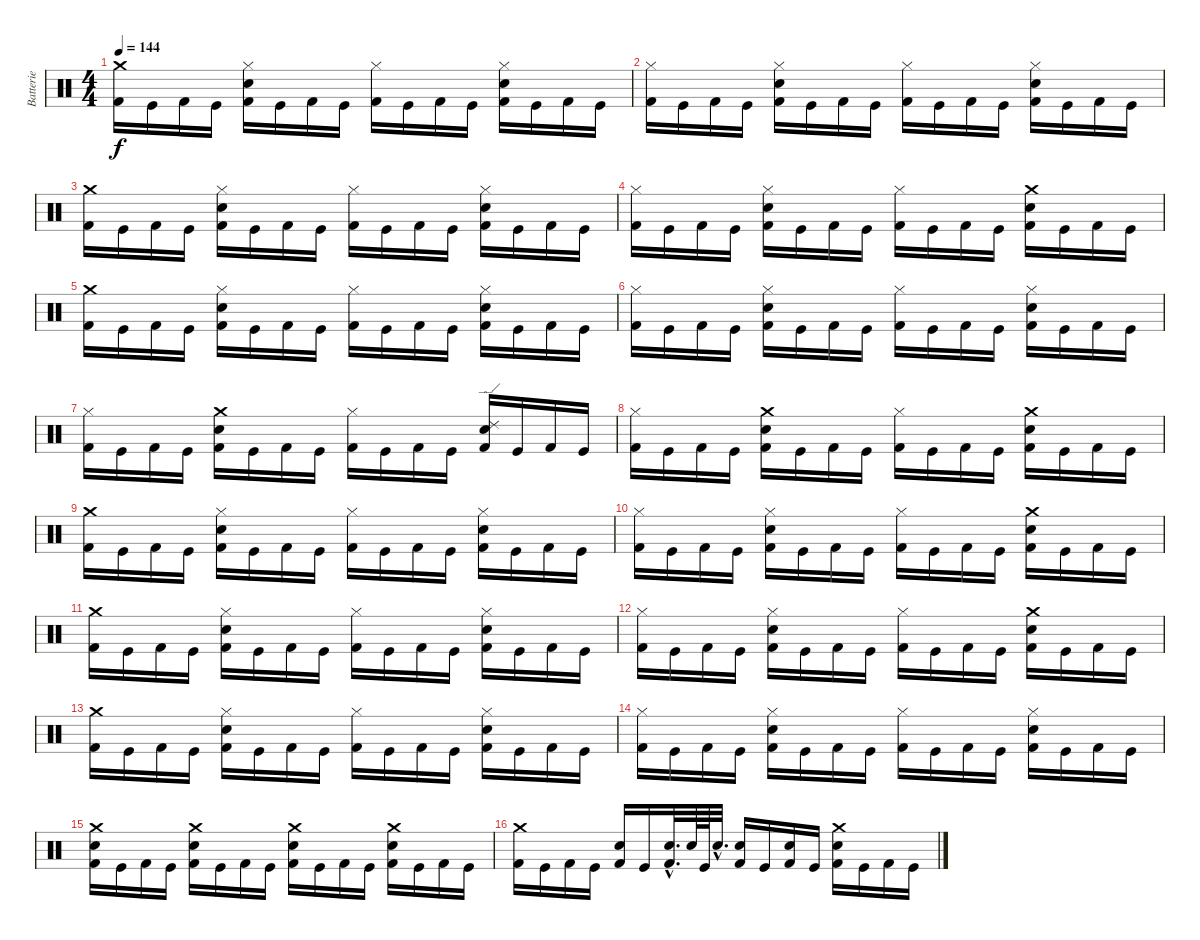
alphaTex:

\track ("Batterie" "Batterie") {instrument percussion}
\staff {score}
\articulation defaults
\ts (4 4)
\tempo 144
\clef neutral
\ks c
("Crash medium (hit)" "Kick (hit) 2").16{dy f} "Kick (hit)".16 "Kick (hit) 2".16 "Kick (hit)".16 ("Snare (hit) 2" "Hi-Hat (closed)" "Kick (hit) 2").16 "Kick (hit)".16 "Kick (hit) 2".16 "Kick (hit)".16 ("Hi-Hat (closed)" "Kick (hit) 2").16 "Kick (hit)".16 "Kick (hit) 2".16 "Kick (hit)".16 ("Snare (hit) 2" "Hi-Hat (closed)" "Kick (hit) 2").16 "Kick (hit)".16 "Kick (hit) 2".16 "Kick (hit)".16 |
("Hi-Hat (closed)" "Kick (hit) 2").16 "Kick (hit)".16 "Kick (hit) 2".16 "Kick (hit)".16 ("Snare (hit) 2" "Hi-Hat (closed)" "Kick (hit) 2").16 "Kick (hit)".16 "Kick (hit) 2".16 "Kick (hit)".16 ("Hi-Hat (closed)" "Kick (hit) 2").16 "Kick (hit)".16 "Kick (hit) 2".16 "Kick (hit)".16 ("Snare (hit) 2" "Hi-Hat (closed)" "Kick (hit) 2").16 "Kick (hit)".16 "Kick (hit) 2".16 "Kick (hit)".16 |
("Crash medium (hit)" "Kick (hit) 2").16 "Kick (hit)".16 "Kick (hit) 2".16 "Kick (hit)".16 ("Snare (hit) 2" "Hi-Hat (closed)" "Kick (hit) 2").16 "Kick (hit)".16 "Kick (hit) 2".16 "Kick (hit)".16 ("Hi-Hat (closed)" "Kick (hit) 2").16 "Kick (hit)".16 "Kick (hit) 2".16 "Kick (hit)".16 ("Snare (hit) 2" "Hi-Hat (closed)" "Kick (hit) 2").16 "Kick (hit)".16 "Kick (hit) 2".16 "Kick (hit)".16 |
("Hi-Hat (closed)" "Kick (hit) 2").16 "Kick (hit)".16 "Kick (hit) 2".16 "Kick (hit)".16 ("Snare (hit) 2" "Hi-Hat (closed)" "Kick (hit) 2").16 "Kick (hit)".16 "Kick (hit) 2".16 "Kick (hit)".16 ("Hi-Hat (closed)" "Kick (hit) 2").16 "Kick (hit)".16 "Kick (hit) 2".16 "Kick (hit)".16 ("Crash medium (hit)" "Snare (hit) 2" "Kick (hit) 2").16 "Kick (hit)".16 "Kick (hit) 2".16 "Kick (hit)".16 |
("Crash medium (hit)" "Kick (hit) 2").16 "Kick (hit)".16 "Kick (hit) 2".16 "Kick (hit)".16 ("Snare (hit) 2" "Hi-Hat (closed)" "Kick (hit) 2").16 "Kick (hit)".16 "Kick (hit) 2".16 "Kick (hit)".16 ("Hi-Hat (closed)" "Kick (hit) 2").16 "Kick (hit)".16 "Kick (hit) 2".16 "Kick (hit)".16 ("Snare (hit) 2" "Hi-Hat (closed)" "Kick (hit) 2").16 "Kick (hit)".16 "Kick (hit) 2".16 "Kick (hit)".16 |
("Hi-Hat (closed)" "Kick (hit) 2").16 "Kick (hit)".16 "Kick (hit) 2".16 "Kick (hit)".16 ("Snare (hit) 2" "Hi-Hat (closed)" "Kick (hit) 2").16 "Kick (hit)".16 "Kick (hit) 2".16 "Kick (hit)".16 ("Hi-Hat (closed)" "Kick (hit) 2").16 "Kick (hit)".16 "Kick (hit) 2".16 "Kick (hit)".16 ("Snare (hit) 2" "Hi-Hat (closed)" "Kick (hit) 2").16 "Kick (hit)".16 "Kick (hit) 2".16 "Kick (hit)".16 |
("Hi-Hat (closed)" "Kick (hit) 2").16 "Kick (hit)".16 "Kick (hit) 2".16 "Kick (hit)".16 ("Crash medium (hit)" "Snare (hit) 2" "Kick (hit) 2").16 "Kick (hit)".16 "Kick (hit) 2".16 "Kick (hit)".16 ("Hi-Hat (closed)" "Kick (hit) 2").16 "Kick (hit)".16 "Kick (hit) 2".16 "Kick (hit)".16 ("Ride (edge) 2" "Snare (hit) 2" "Kick (hit) 2").16 "Kick (hit)".16 "Kick (hit) 2".16 "Kick (hit)".16 |
("Hi-Hat (closed)" "Kick (hit) 2").16 "Kick (hit)".16 "Kick (hit) 2".16 "Kick (hit)".16 ("Crash medium (hit)" "Snare (hit) 2" "Kick (hit) 2").16 "Kick (hit)".16 "Kick (hit) 2".16 "Kick (hit)".16 ("Hi-Hat (closed)" "Kick (hit) 2").16 "Kick (hit)".16 "Kick (hit) 2".16 "Kick (hit)".16 ("Crash medium (hit)" "Snare (hit) 2" "Kick (hit) 2").16 "Kick (hit)".16 "Kick (hit) 2".16 "Kick (hit)".16 |
("Crash medium (hit)" "Kick (hit) 2").16 "Kick (hit)".16 "Kick (hit) 2".16 "Kick (hit)".16 ("Snare (hit) 2" "Hi-Hat (closed)" "Kick (hit) 2").16 "Kick (hit)".16 "Kick (hit) 2".16 "Kick (hit)".16 ("Hi-Hat (closed)" "Kick (hit) 2").16 "Kick (hit)".16 "Kick (hit) 2".16 "Kick (hit)".16 ("Snare (hit) 2" "Hi-Hat (closed)" "Kick (hit) 2").16 "Kick (hit)".16 "Kick (hit) 2".16 "Kick (hit)".16 |
("Hi-Hat (closed)" "Kick (hit) 2").16 "Kick (hit)".16 "Kick (hit) 2".16 "Kick (hit)".16 ("Snare (hit) 2" "Hi-Hat (closed)" "Kick (hit) 2").16 "Kick (hit)".16 "Kick (hit) 2".16 "Kick (hit)".16 ("Hi-Hat (closed)" "Kick (hit) 2").16 "Kick (hit)".16 "Kick (hit) 2".16 "Kick (hit)".16 ("Crash medium (hit)" "Snare (hit) 2" "Kick (hit) 2").16 "Kick (hit)".16 "Kick (hit) 2".16 "Kick (hit)".16 |
("Crash medium (hit)" "Kick (hit) 2").16 "Kick (hit)".16 "Kick (hit) 2".16 "Kick (hit)".16 ("Snare (hit) 2" "Hi-Hat (closed)" "Kick (hit) 2").16 "Kick (hit)".16 "Kick (hit) 2".16 "Kick (hit)".16 ("Hi-Hat (closed)" "Kick (hit) 2").16 "Kick (hit)".16 "Kick (hit) 2".16 "Kick (hit)".16 ("Snare (hit) 2" "Hi-Hat (closed)" "Kick (hit) 2").16 "Kick (hit)".16 "Kick (hit) 2".16 "Kick (hit)".16 |
("Hi-Hat (closed)" "Kick (hit) 2").16 "Kick (hit)".16 "Kick (hit) 2".16 "Kick (hit)".16 ("Snare (hit) 2" "Hi-Hat (closed)" "Kick (hit) 2").16 "Kick (hit)".16 "Kick (hit) 2".16 "Kick (hit)".16 ("Hi-Hat (closed)" "Kick (hit) 2").16 "Kick (hit)".16 "Kick (hit) 2".16 "Kick (hit)".16 ("Crash medium (hit)" "Snare (hit) 2" "Kick (hit) 2").16 "Kick (hit)".16 "Kick (hit) 2".16 "Kick (hit)".16 |
("Crash medium (hit)" "Kick (hit) 2").16 "Kick (hit)".16 "Kick (hit) 2".16 "Kick (hit)".16 ("Snare (hit) 2" "Hi-Hat (closed)" "Kick (hit) 2").16 "Kick (hit)".16 "Kick (hit) 2".16 "Kick (hit)".16 ("Hi-Hat (closed)" "Kick (hit) 2").16 "Kick (hit)".16 "Kick (hit) 2".16 "Kick (hit)".16 ("Snare (hit) 2" "Hi-Hat (closed)" "Kick (hit) 2").16 "Kick (hit)".16 "Kick (hit) 2".16 "Kick (hit)".16 |
("Hi-Hat (closed)" "Kick (hit) 2").16 "Kick (hit)".16 "Kick (hit) 2".16 "Kick (hit)".16 ("Snare (hit) 2" "Hi-Hat (closed)" "Kick (hit) 2").16 "Kick (hit)".16 "Kick (hit) 2".16 "Kick (hit)".16 ("Hi-Hat (closed)" "Kick (hit) 2").16 "Kick (hit)".16 "Kick (hit) 2".16 "Kick (hit)".16 ("Snare (hit) 2" "Hi-Hat (closed)" "Kick (hit) 2").16 "Kick (hit)".16 "Kick (hit) 2".16 "Kick (hit)".16 |
("Crash medium (hit)" "Snare (hit) 2" "Kick (hit) 2").16 "Kick (hit)".16 "Kick (hit) 2".16 "Kick (hit)".16 ("Crash medium (hit)" "Snare (hit) 2" "Kick (hit) 2").16 "Kick (hit)".16 "Kick (hit) 2".16 "Kick (hit)".16 ("Crash medium (hit)" "Snare (hit) 2" "Kick (hit) 2").16 "Kick (hit)".16 "Kick (hit) 2".16 "Kick (hit)".16 ("Crash medium (hit)" "Snare (hit) 2" "Kick (hit) 2").16 "Kick (hit)".16 "Kick (hit) 2".16 "Kick (hit)".16 |
("Crash medium (hit)" "Kick (hit) 2").16 "Kick (hit)".16 "Kick (hit) 2".16 "Kick (hit)".16 ("Snare (hit) 2" "Kick (hit) 2").16 "Kick (hit)".16 ("Snare (hit) 2"{hac} "Kick (hit) 2"{hac}).32{d} "Snare (hit) 2".64 "Kick (hit)".64 "Snare (hit) 2"{hac}.32{d} ("Snare (hit) 2" "Kick (hit) 2").16 "Kick (hit)".16 ("Snare (hit) 2" "Kick (hit) 2").16 "Kick (hit)".16 ("Snare (hit) 2" "Crash medium (hit)" "Kick (hit) 2").16 "Kick (hit)".16 "Kick (hit) 2".16 "Kick (hit)".16
